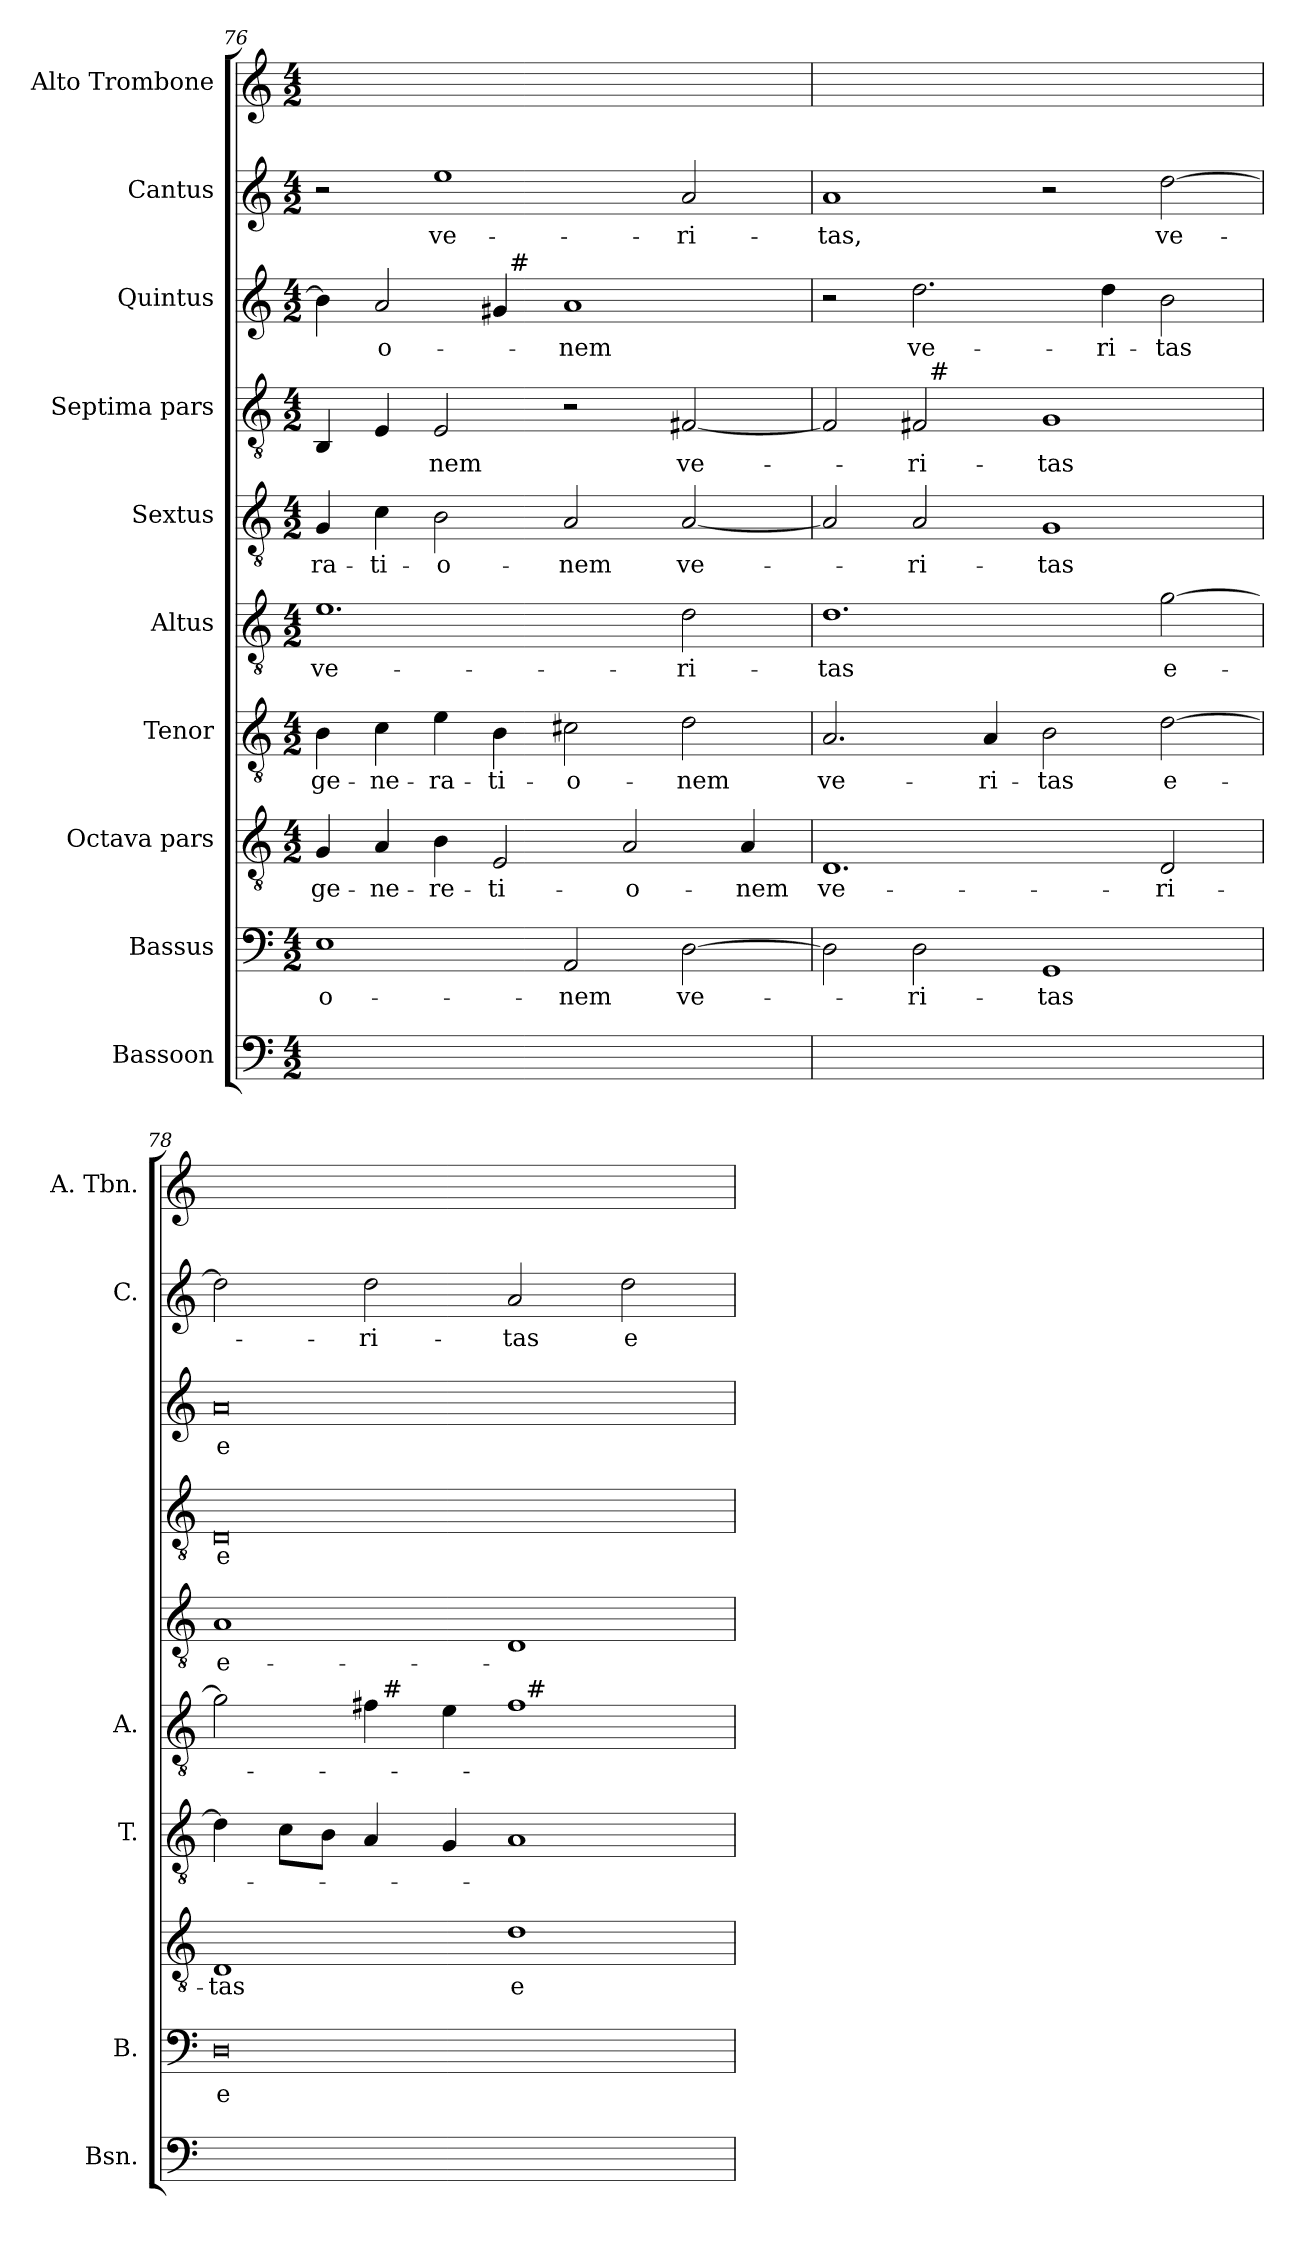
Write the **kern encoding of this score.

**kern	**text	**kern	**text	**kern	**text	**kern	**text	**kern	**text	**kern	**text	**kern	**text	**kern	**text	**kern	**text	**kern	**text
*part10	*part10	*part9	*part9	*part8	*part8	*part7	*part7	*part6	*part6	*part5	*part5	*part4	*part4	*part3	*part3	*part2	*part2	*part1	*part1
*staff10	*staff10	*staff9	*staff9	*staff8	*staff8	*staff7	*staff7	*staff6	*staff6	*staff5	*staff5	*staff4	*staff4	*staff3	*staff3	*staff2	*staff2	*staff1	*staff1
*I"Bassoon	*	*I"Bassus	*	*I"Octava pars	*	*I"Tenor	*	*I"Altus	*	*I"Sextus	*	*I"Septima pars	*	*I"Quintus	*	*I"Cantus	*	*I"Alto Trombone	*
*I'Bsn.	*	*I'B.	*	*	*	*I'T.	*	*I'A.	*	*	*	*	*	*	*	*I'C.	*	*I'A. Tbn.	*
*clefF4	*	*clefF4	*	*clefGv2	*	*clefGv2	*	*clefGv2	*	*clefGv2	*	*clefGv2	*	*clefG2	*	*clefG2	*	*clefG2	*
*	*	*	*	*ITrd7c12	*	*ITrd7c12	*	*ITrd7c12	*	*ITrd7c12	*	*	*	*	*	*	*	*	*
*k[]	*	*k[]	*	*k[]	*	*k[]	*	*k[]	*	*k[]	*	*k[]	*	*k[]	*	*k[]	*	*k[]	*
*C:	*	*C:	*	*C:	*	*C:	*	*C:	*	*C:	*	*C:	*	*C:	*	*C:	*	*C:	*
*M4/2	*	*M4/2	*	*M4/2	*	*M4/2	*	*M4/2	*	*M4/2	*	*M4/2	*	*M4/2	*	*M4/2	*	*M4/2	*
=76	=76	=76	=76	=76	=76	=76	=76	=76	=76	=76	=76	=76	=76	=76	=76	=76	=76	=76	=76
!	!	!	!LO:LY:b	!	!LO:LY:b	!	!LO:LY:b	!	!LO:LY:b	!	!LO:LY:b	!	!	!	!	!	!	!	!
*	*	*	*	*	*	*	*	*	*	*	*	*	*	*^	*	*	*	*	*
1Eyy	-o-	1E	-o-	4GG/	ge-	4BB\	ge-	1.E	ve-	4GG/	-ra-	4BB/	.	4b\]	2ryy	.	2r	.	2ryy	.
!	!	!	!	!	!LO:LY:b	!	!LO:LY:b	!	!	!	!LO:LY:b	!	!	!	!	!LO:LY:b	!	!	!	!
.	.	.	.	4AA/	-ne-	4C\	-ne-	.	.	4C\	-ti-	4E/	.	2a/	.	-o-	.	.	.	.
!	!	!	!	!	!LO:LY:b	!	!LO:LY:b	!	!	!	!LO:LY:b	!	!LO:LY:b	!	!	!	!	!LO:LY:b	!	!
.	.	.	.	4BB\	-re-	4E\	-ra-	.	.	2BB\	-o-	2E/	-nem	.	4ryy	.	1ee	ve-	1eeyy	ve-
!	!	!	!	!	!LO:LY:b	!	!LO:LY:b	!	!	!	!	!	!	!	!	!	!	!	!	!
.	.	.	.	2EE/	-ti-	4BB\	-ti-	.	.	.	.	.	.	4g#/	32ryy	.	.	.	.	.
!	!	!	!	!	!	!	!	!	!	!	!	!	!	!	!LO:TX:a:t=#	!	!	!	!	!
.	.	.	.	.	.	.	.	.	.	.	.	.	.	.	1ryy	.	.	.	.	.
!	!	!	!LO:LY:b	!	!	!	!LO:LY:b	!	!	!	!LO:LY:b	!	!	!	!	!LO:LY:b	!	!	!	!
2AA/yy	-nem	2AA/	-nem	.	.	2C#X\	-o-	.	.	2AA/	-nem	2r	.	1a	.	-nem	.	.	.	.
!	!	!	!	!	!LO:LY:b	!	!	!	!	!	!	!	!	!	!	!	!	!	!	!
.	.	.	.	2AA/	-o-	.	.	.	.	.	.	.	.	.	.	.	.	.	.	.
!	!	!	!LO:LY:b	!	!	!	!LO:LY:b	!	!LO:LY:b	!	!LO:LY:b	!	!LO:LY:b	!	!	!	!	!LO:LY:b	!	!
[2D\yy	ve-	[2D\	ve-	.	.	2D\	-nem	2D\	-ri-	[2AA/	ve-	[2F#X/	ve-	.	.	.	2a/	-ri-	2a/yy	-ri-
!	!	!	!	!	!LO:LY:b	!	!	!	!	!	!	!	!	!	!	!	!	!	!	!
.	.	.	.	4AA/	-nem	.	.	.	.	.	.	.	.	.	.	.	.	.	.	.
.	.	.	.	.	.	.	.	.	.	.	.	.	.	.	8..ryy	.	.	.	.	.
=77	=77	=77	=77	=77	=77	=77	=77	=77	=77	=77	=77	=77	=77	=77	=77	=77	=77	=77	=77	=77
!	!	!	!	!	!LO:LY:b	!	!LO:LY:b	!	!LO:LY:b	!	!	!	!	!	!	!	!	!LO:LY:b	!	!
*	*	*	*	*	*	*	*	*	*	*	*	*^	*	*v	*v	*	*	*	*	*
2D\yy]	.	2D\]	.	1.DD	ve-	2.AA/	ve-	1.D	-tas	2AA/]	.	2F#/]	2ryy	.	2r	.	1a	-tas,	1ayy	-tas,
!	!	!	!LO:LY:b	!	!	!	!	!	!	!	!LO:LY:b	!	!	!LO:LY:b	!	!LO:LY:b	!	!	!	!
2D\yy	-ri-	2D\	-ri-	.	.	.	.	.	.	2AA/	-ri-	2F#/	32ryy	-ri-	2.dd\	ve-	.	.	.	.
!	!	!	!	!	!	!	!	!	!	!	!	!	!LO:TX:a:t=#	!	!	!	!	!	!	!
.	.	.	.	.	.	.	.	.	.	.	.	.	1ryy	.	.	.	.	.	.	.
!	!	!	!	!	!	!	!LO:LY:b	!	!	!	!	!	!	!	!	!	!	!	!	!
.	.	.	.	.	.	4AA/	-ri-	.	.	.	.	.	.	.	.	.	.	.	.	.
!	!	!	!LO:LY:b	!	!	!	!LO:LY:b	!	!	!	!LO:LY:b	!	!	!LO:LY:b	!	!	!	!	!	!
1GGyy	-tas	1GG	-tas	.	.	2BB\	-tas	.	.	1GG	-tas	1G	.	-tas	.	.	2r	.	2ryy	.
!	!	!	!	!	!	!	!	!	!	!	!	!	!	!	!	!LO:LY:b	!	!	!	!
.	.	.	.	.	.	.	.	.	.	.	.	.	.	.	4dd\	-ri-	.	.	.	.
!	!	!	!	!	!LO:LY:b	!	!LO:LY:b	!	!LO:LY:b	!	!	!	!	!	!	!LO:LY:b	!	!LO:LY:b	!	!
.	.	.	.	2DD/	-ri-	[2D\	e-	[2G\	e-	.	.	.	.	.	2b\	-tas	[2dd\	ve-	[2dd\yy	ve-
.	.	.	.	.	.	.	.	.	.	.	.	.	4...ryy	.	.	.	.	.	.	.
=78	=78	=78	=78	=78	=78	=78	=78	=78	=78	=78	=78	=78	=78	=78	=78	=78	=78	=78	=78	=78
!	!	!	!LO:LY:b	!	!LO:LY:b	!	!	!	!	!	!LO:LY:b	!	!	!LO:LY:b	!	!LO:LY:b	!	!	!	!
*	*	*	*	*	*	*	*	*^	*	*	*	*	*	*	*	*	*	*	*	*
*	*	*	*	*	*	*	*	*	*^	*	*	*	*v	*v	*	*	*	*	*	*	*
0DDyy	e-	0D	e-	1DD	-tas	4D\]	.	2G\]	2ryy	1ryy	.	1AA	e-	0D	e-	0a	e-	2dd\]	.	2dd\yy]	.
.	.	.	.	.	.	8C\L	.	.	.	.	.	.	.	.	.	.	.	.	.	.	.
.	.	.	.	.	.	8BB\J	.	.	.	.	.	.	.	.	.	.	.	.	.	.	.
!	!	!	!	!	!	!	!	!	!	!	!	!	!	!	!	!	!	!	!LO:LY:b	!	!
.	.	.	.	.	.	4AA/	.	4F#\	32ryy	.	.	.	.	.	.	.	.	2dd\	-ri-	2dd\yy	-ri-
!	!	!	!	!	!	!	!	!	!LO:TX:a:t=#	!	!	!	!	!	!	!	!	!	!	!	!
.	.	.	.	.	.	.	.	.	1ryy	.	.	.	.	.	.	.	.	.	.	.	.
.	.	.	.	.	.	4GG/	.	4E\	.	.	.	.	.	.	.	.	.	.	.	.	.
!	!	!	!	!	!LO:LY:b	!	!	!	!	!	!	!	!	!	!	!	!	!	!LO:LY:b	!	!
.	.	.	.	1D	e-	1AA	.	1F#	.	32ryy	.	1DD	.	.	.	.	.	2a/	-tas	2a/yy	-tas
!	!	!	!	!	!	!	!	!	!	!LO:TX:a:t=#	!	!	!	!	!	!	!	!	!	!	!
.	.	.	.	.	.	.	.	.	.	2ryy	.	.	.	.	.	.	.	.	.	.	.
!	!	!	!	!	!	!	!	!	!	!	!	!	!	!	!	!	!	!	!LO:LY:b	!	!
.	.	.	.	.	.	.	.	.	.	.	.	.	.	.	.	.	.	2dd\	e-	2dd\yy	e-
.	.	.	.	.	.	.	.	.	4...ryy	4...ryy	.	.	.	.	.	.	.	.	.	.	.
*	*	*	*	*	*	*	*	*v	*v	*v	*	*	*	*	*	*	*	*	*	*	*
=	=	=	=	=	=	=	=	=	=	=	=	=	=	=	=	=	=	=	=
*-	*-	*-	*-	*-	*-	*-	*-	*-	*-	*-	*-	*-	*-	*-	*-	*-	*-	*-	*-
